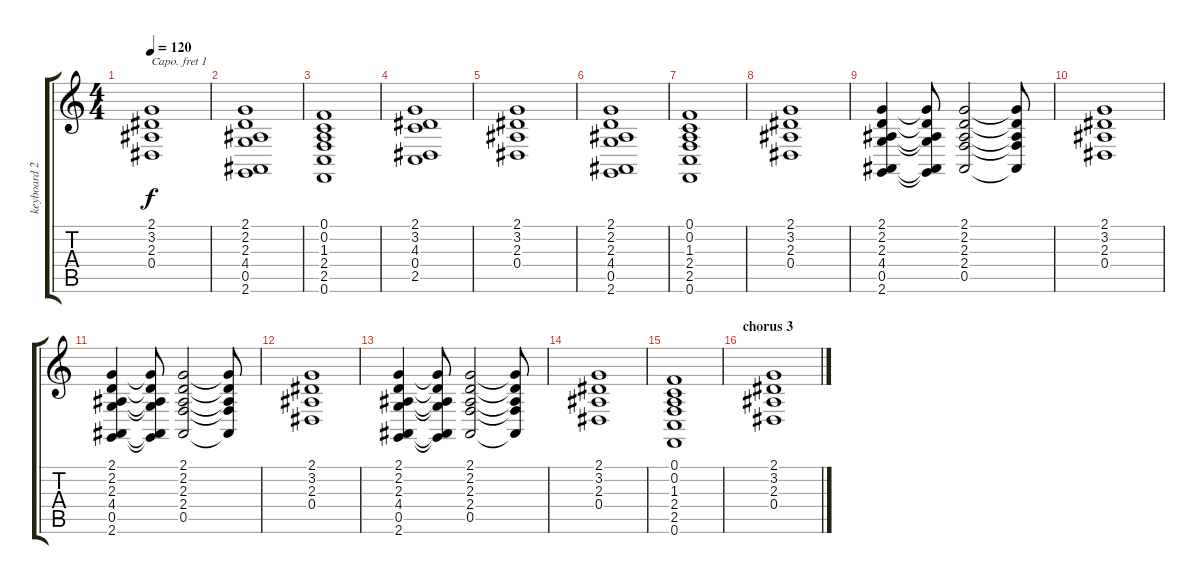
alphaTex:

\track ("keyboard 2" "keyboard 2") {instrument synthstrings1}
\staff {score tabs}
\capo 1
\tuning (E4 B3 G3 D3 A2 E2) {hide}
\ts (4 4)
\tempo 120
\clef g2
\ks c
(2.1 3.2 2.3 0.4).1{dy f} |
(2.1 2.2 2.3 4.4 0.5 2.6).1 |
(0.1 0.2 1.3 2.4 2.5 0.6).1 |
(2.1 3.2 4.3 0.4 2.5).1 |
(2.1 3.2 2.3 0.4).1 |
(2.1 2.2 2.3 4.4 0.5 2.6).1 |
(0.1 0.2 1.3 2.4 2.5 0.6).1 |
(2.1 3.2 2.3 0.4).1{volume 12 balance 16 instrument synthstrings1} |
(2.1 2.2 2.3 4.4 0.5 2.6).4 (2.1{t} 2.2{t} 2.3{t} 4.4{t} 0.5{t} 2.6{t}).8 (2.1 2.2 2.3 2.4 0.5).2 (2.1{t} 2.2{t} 2.3{t} 2.4{t} 0.5{t}).8 |
(2.1 3.2 2.3 0.4).1 |
(2.1 2.2 2.3 4.4 0.5 2.6).4 (2.1{t} 2.2{t} 2.3{t} 4.4{t} 0.5{t} 2.6{t}).8 (2.1 2.2 2.3 2.4 0.5).2 (2.1{t} 2.2{t} 2.3{t} 2.4{t} 0.5{t}).8 |
(2.1 3.2 2.3 0.4).1 |
(2.1 2.2 2.3 4.4 0.5 2.6).4 (2.1{t} 2.2{t} 2.3{t} 4.4{t} 0.5{t} 2.6{t}).8 (2.1 2.2 2.3 2.4 0.5).2 (2.1{t} 2.2{t} 2.3{t} 2.4{t} 0.5{t}).8 |
(2.1 3.2 2.3 0.4).1 |
(0.1 0.2 1.3 2.4 2.5 0.6).1 |
\section ("" "chorus 3")
(2.1 3.2 2.3 0.4).1
